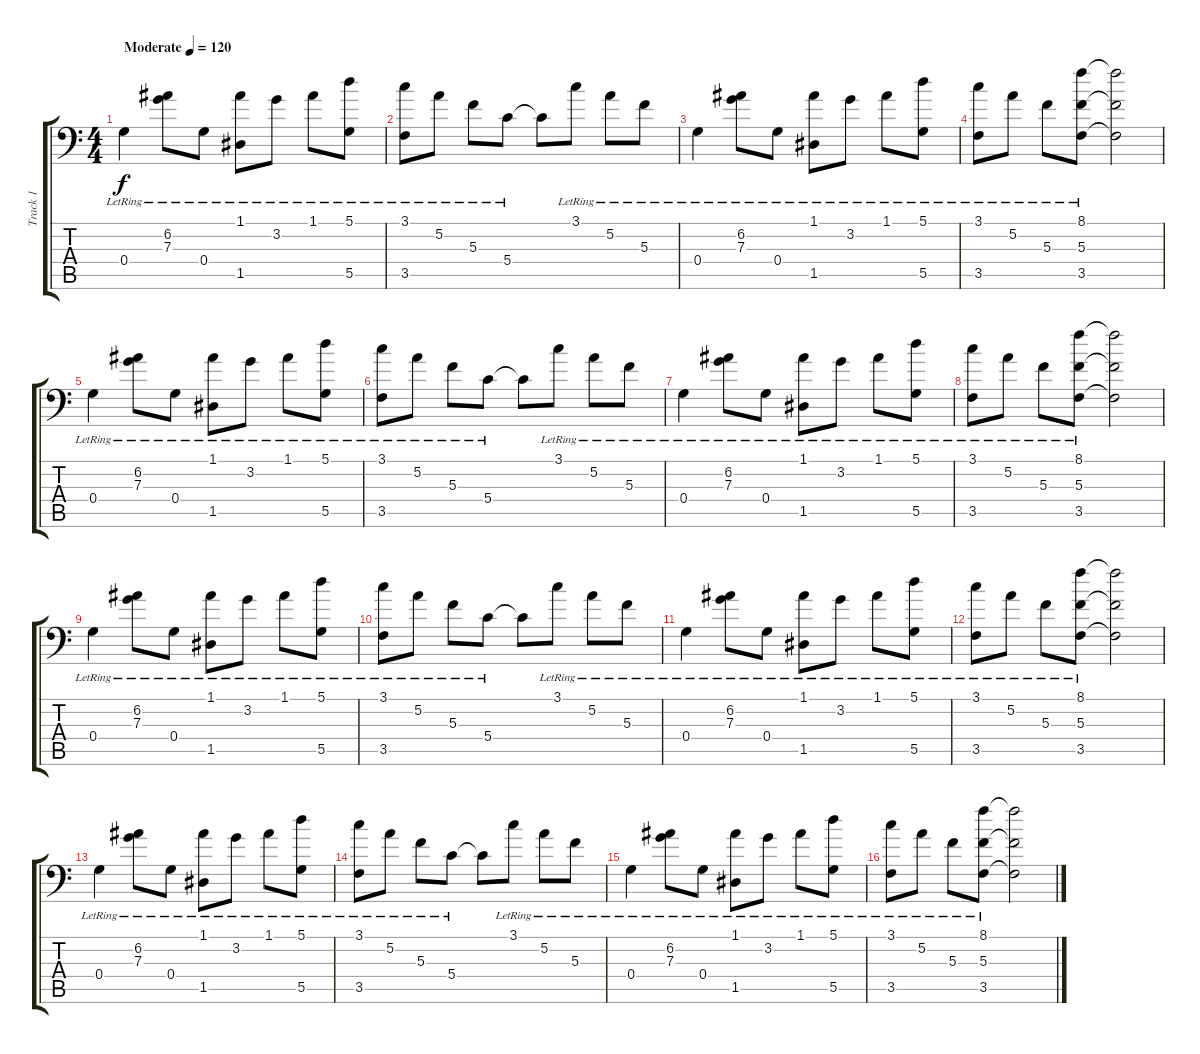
\track ("Track 1" "Track 1") {instrument acousticguitarsteel}
\staff {score tabs}
\tuning (A3 E3 C3 G2 D2 A1) {hide}
\ts (4 4)
\tempo (120 "Moderate")
\clef f4
\ks c
0.4{lr}.4{dy f instrument acousticguitarsteel} (6.2{lr} 7.3{lr}).8 0.4{lr}.8 (1.1{lr} 1.5{lr}).8 3.2{lr}.8 1.1{lr}.8 (5.1{lr} 5.5{lr}).8 |
(3.1{lr} 3.5{lr}).8 5.2{lr}.8 5.3{lr}.8 5.4{lr}.8 5.4{t}.8 3.1{lr}.8 5.2{lr}.8 5.3{lr}.8 |
0.4{lr}.4 (6.2{lr} 7.3{lr}).8 0.4{lr}.8 (1.1{lr} 1.5{lr}).8 3.2{lr}.8 1.1{lr}.8 (5.1{lr} 5.5{lr}).8 |
(3.1{lr} 3.5{lr}).8 5.2{lr}.8 5.3{lr}.8 (8.1{lr} 5.3{lr} 3.5{lr}).8 (8.1{t} 5.3{t} 3.5{t}).2 |
0.4{lr}.4 (6.2{lr} 7.3{lr}).8 0.4{lr}.8 (1.1{lr} 1.5{lr}).8 3.2{lr}.8 1.1{lr}.8 (5.1{lr} 5.5{lr}).8 |
(3.1{lr} 3.5{lr}).8 5.2{lr}.8 5.3{lr}.8 5.4{lr}.8 5.4{t}.8 3.1{lr}.8 5.2{lr}.8 5.3{lr}.8 |
0.4{lr}.4 (6.2{lr} 7.3{lr}).8 0.4{lr}.8 (1.1{lr} 1.5{lr}).8 3.2{lr}.8 1.1{lr}.8 (5.1{lr} 5.5{lr}).8 |
(3.1{lr} 3.5{lr}).8 5.2{lr}.8 5.3{lr}.8 (8.1{lr} 5.3{lr} 3.5{lr}).8 (8.1{t} 5.3{t} 3.5{t}).2 |
0.4{lr}.4 (6.2{lr} 7.3{lr}).8 0.4{lr}.8 (1.1{lr} 1.5{lr}).8 3.2{lr}.8 1.1{lr}.8 (5.1{lr} 5.5{lr}).8 |
(3.1{lr} 3.5{lr}).8 5.2{lr}.8 5.3{lr}.8 5.4{lr}.8 5.4{t}.8 3.1{lr}.8 5.2{lr}.8 5.3{lr}.8 |
0.4{lr}.4 (6.2{lr} 7.3{lr}).8 0.4{lr}.8 (1.1{lr} 1.5{lr}).8 3.2{lr}.8 1.1{lr}.8 (5.1{lr} 5.5{lr}).8 |
(3.1{lr} 3.5{lr}).8 5.2{lr}.8 5.3{lr}.8 (8.1{lr} 5.3{lr} 3.5{lr}).8 (8.1{t} 5.3{t} 3.5{t}).2 |
0.4{lr}.4 (6.2{lr} 7.3{lr}).8 0.4{lr}.8 (1.1{lr} 1.5{lr}).8 3.2{lr}.8 1.1{lr}.8 (5.1{lr} 5.5{lr}).8 |
(3.1{lr} 3.5{lr}).8 5.2{lr}.8 5.3{lr}.8 5.4{lr}.8 5.4{t}.8 3.1{lr}.8 5.2{lr}.8 5.3{lr}.8 |
0.4{lr}.4 (6.2{lr} 7.3{lr}).8 0.4{lr}.8 (1.1{lr} 1.5{lr}).8 3.2{lr}.8 1.1{lr}.8 (5.1{lr} 5.5{lr}).8 |
(3.1{lr} 3.5{lr}).8 5.2{lr}.8 5.3{lr}.8 (8.1{lr} 5.3{lr} 3.5{lr}).8 (8.1{t} 5.3{t} 3.5{t}).2
